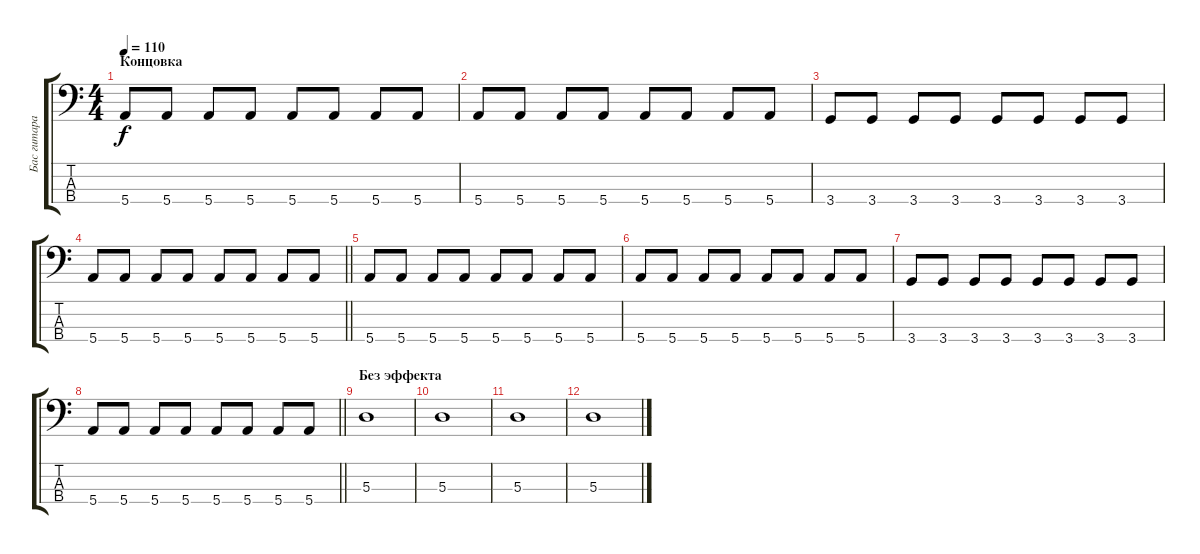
\track ("Бас гитара" "Бас гитара") {instrument electricbasspick}
\staff {score tabs}
\tuning (G2 D2 A1 E1) {hide}
\ts (4 4)
\section ("" "Концовка")
\tempo 110
\clef f4
\ks c
5.4.8{dy f} 5.4.8 5.4.8 5.4.8 5.4.8 5.4.8 5.4.8 5.4.8 |
5.4.8 5.4.8 5.4.8 5.4.8 5.4.8 5.4.8 5.4.8 5.4.8 |
3.4.8 3.4.8 3.4.8 3.4.8 3.4.8 3.4.8 3.4.8 3.4.8 |
\barLineRight lightlight
5.4.8 5.4.8 5.4.8 5.4.8 5.4.8 5.4.8 5.4.8 5.4.8 |
5.4.8 5.4.8 5.4.8 5.4.8 5.4.8 5.4.8 5.4.8 5.4.8 |
5.4.8 5.4.8 5.4.8 5.4.8 5.4.8 5.4.8 5.4.8 5.4.8 |
3.4.8 3.4.8 3.4.8 3.4.8 3.4.8 3.4.8 3.4.8 3.4.8 |
\barLineRight lightlight
5.4.8 5.4.8 5.4.8 5.4.8 5.4.8 5.4.8 5.4.8 5.4.8 |
\section ("" "Без эффекта")
5.3.1 |
5.3.1 |
5.3.1 |
5.3.1
